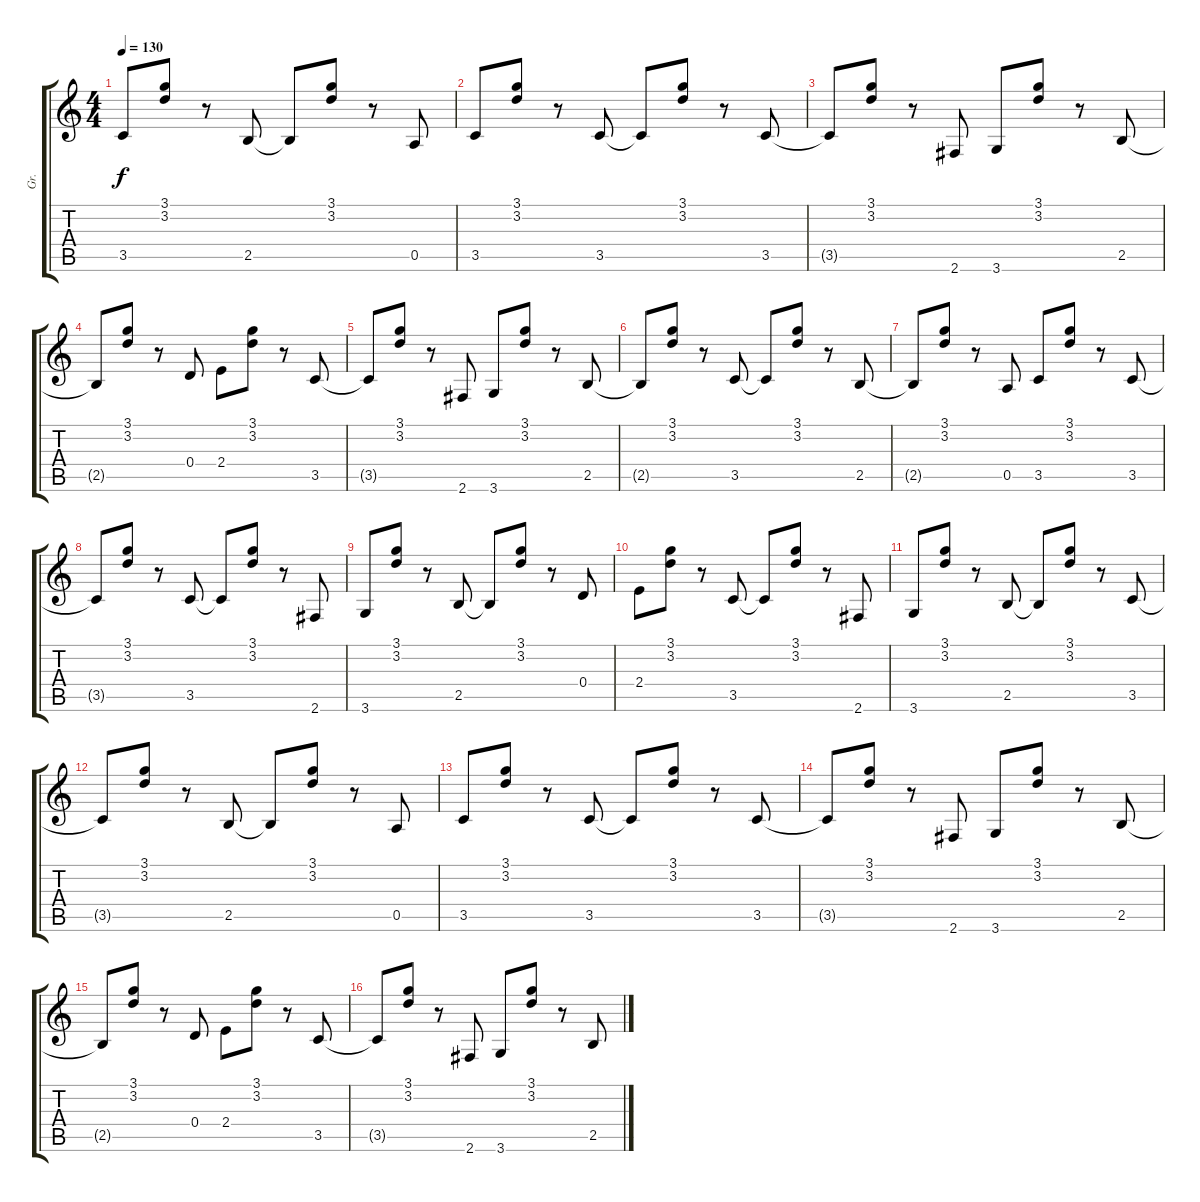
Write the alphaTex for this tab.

\track ("Gr." "Gr.") {instrument acousticguitarsteel}
\staff {score tabs}
\tuning (E4 B3 G3 D3 A2 E2) {hide}
\ts (4 4)
\tempo 130
\clef g2
\ks c
3.5{t}.8{dy f} (3.1 3.2).8 r.8 2.5.8 2.5{t}.8 (3.1 3.2).8 r.8 0.5.8 |
3.5.8 (3.1 3.2).8 r.8 3.5.8 3.5{t}.8 (3.1 3.2).8 r.8 3.5.8 |
3.5{t}.8 (3.1 3.2).8 r.8 2.6.8 3.6.8 (3.1 3.2).8 r.8 2.5.8 |
2.5{t}.8 (3.1 3.2).8 r.8 0.4.8 2.4.8 (3.1 3.2).8 r.8 3.5.8 |
3.5{t}.8 (3.1 3.2).8 r.8 2.6.8 3.6.8 (3.1 3.2).8 r.8 2.5.8 |
2.5{t}.8 (3.1 3.2).8 r.8 3.5.8 3.5{t}.8 (3.1 3.2).8 r.8 2.5.8 |
2.5{t}.8 (3.1 3.2).8 r.8 0.5.8 3.5.8 (3.1 3.2).8 r.8 3.5.8 |
3.5{t}.8 (3.1 3.2).8 r.8 3.5.8 3.5{t}.8 (3.1 3.2).8 r.8 2.6.8 |
3.6.8 (3.1 3.2).8 r.8 2.5.8 2.5{t}.8 (3.1 3.2).8 r.8 0.4.8 |
2.4.8 (3.1 3.2).8 r.8 3.5.8 3.5{t}.8 (3.1 3.2).8 r.8 2.6.8 |
3.6.8 (3.1 3.2).8 r.8 2.5.8 2.5{t}.8 (3.1 3.2).8 r.8 3.5.8 |
3.5{t}.8 (3.1 3.2).8 r.8 2.5.8 2.5{t}.8 (3.1 3.2).8 r.8 0.5.8 |
3.5.8 (3.1 3.2).8 r.8 3.5.8 3.5{t}.8 (3.1 3.2).8 r.8 3.5.8 |
3.5{t}.8 (3.1 3.2).8 r.8 2.6.8 3.6.8 (3.1 3.2).8 r.8 2.5.8 |
2.5{t}.8 (3.1 3.2).8 r.8 0.4.8 2.4.8 (3.1 3.2).8 r.8 3.5.8 |
3.5{t}.8 (3.1 3.2).8 r.8 2.6.8 3.6.8 (3.1 3.2).8 r.8 2.5.8
